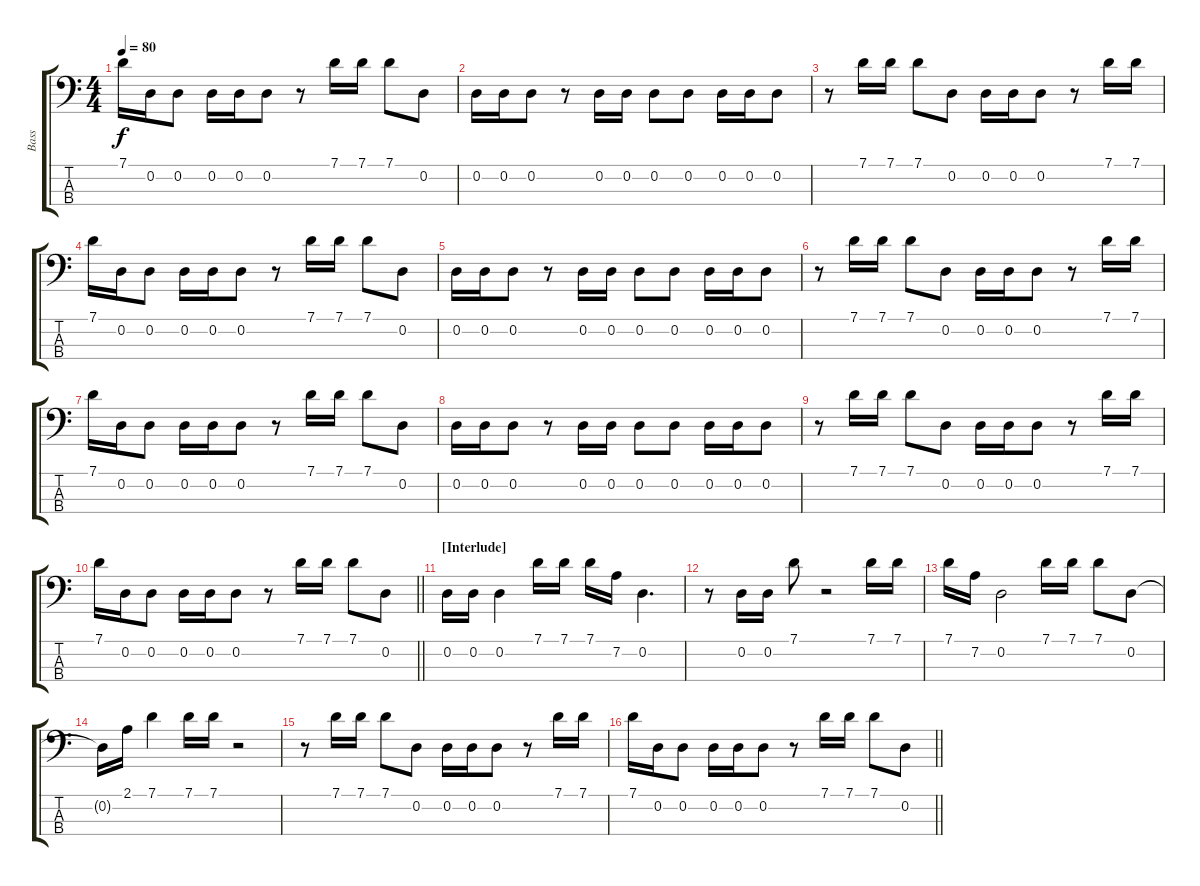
\track ("Bass " "Bass ") {instrument electricbassfinger}
\staff {score tabs}
\tuning (G2 D2 A1 E1) {hide}
\ts (4 4)
\tempo 80
\clef f4
\ks c
7.1.16{dy f} 0.2.16 0.2.8 0.2.16 0.2.16 0.2.8 r.8 7.1.16 7.1.16 7.1.8 0.2.8 |
0.2.16 0.2.16 0.2.8 r.8 0.2.16 0.2.16 0.2.8 0.2.8 0.2.16 0.2.16 0.2.8 |
r.8 7.1.16 7.1.16 7.1.8 0.2.8 0.2.16 0.2.16 0.2.8 r.8 7.1.16 7.1.16 |
7.1.16 0.2.16 0.2.8 0.2.16 0.2.16 0.2.8 r.8 7.1.16 7.1.16 7.1.8 0.2.8 |
0.2.16 0.2.16 0.2.8 r.8 0.2.16 0.2.16 0.2.8 0.2.8 0.2.16 0.2.16 0.2.8 |
r.8 7.1.16 7.1.16 7.1.8 0.2.8 0.2.16 0.2.16 0.2.8 r.8 7.1.16 7.1.16 |
7.1.16 0.2.16 0.2.8 0.2.16 0.2.16 0.2.8 r.8 7.1.16 7.1.16 7.1.8 0.2.8 |
0.2.16 0.2.16 0.2.8 r.8 0.2.16 0.2.16 0.2.8 0.2.8 0.2.16 0.2.16 0.2.8 |
r.8 7.1.16 7.1.16 7.1.8 0.2.8 0.2.16 0.2.16 0.2.8 r.8 7.1.16 7.1.16 |
\barLineRight lightlight
7.1.16 0.2.16 0.2.8 0.2.16 0.2.16 0.2.8 r.8 7.1.16 7.1.16 7.1.8 0.2.8 |
\section ("" "[Interlude]")
0.2.16 0.2.16 0.2.4 7.1.16 7.1.16 7.1.16 7.2.16 0.2.4{d} |
r.8 0.2.16 0.2.16 7.1.8 r.2 7.1.16 7.1.16 |
7.1.16 7.2.16 0.2.2 7.1.16 7.1.16 7.1.8 0.2.8 |
0.2{t}.16 2.1.16 7.1.4 7.1.16 7.1.16 r.2 |
r.8 7.1.16 7.1.16 7.1.8 0.2.8 0.2.16 0.2.16 0.2.8 r.8 7.1.16 7.1.16 |
\barLineRight lightlight
7.1.16 0.2.16 0.2.8 0.2.16 0.2.16 0.2.8 r.8 7.1.16 7.1.16 7.1.8 0.2.8
